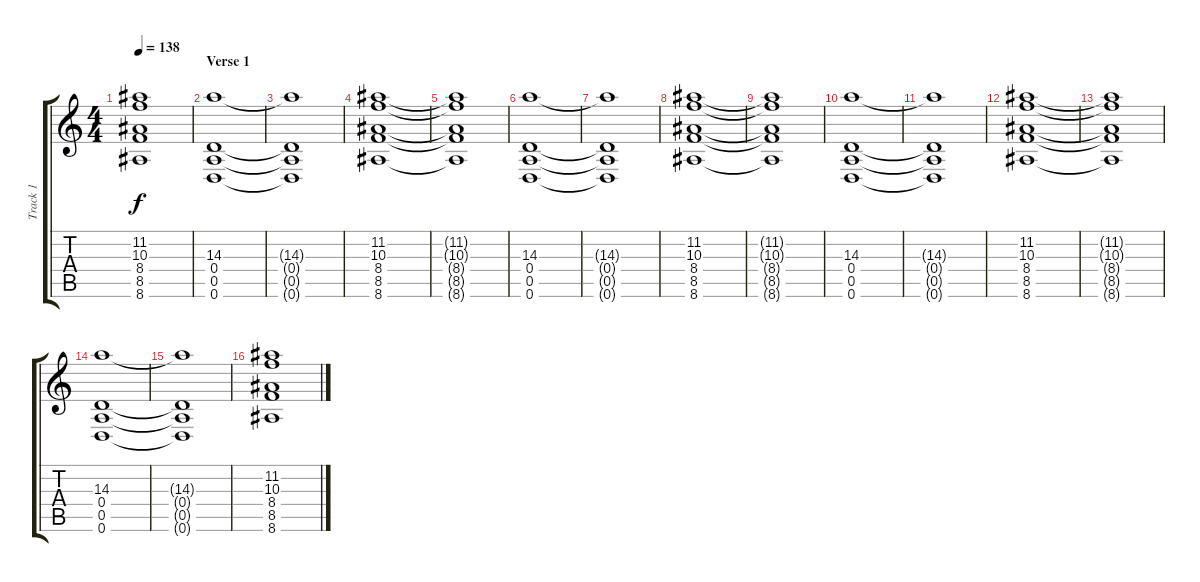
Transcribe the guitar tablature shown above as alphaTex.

\track ("Track 1" "Track 1") {instrument distortionguitar}
\staff {score tabs}
\tuning (E4 B3 G3 D3 A2 D2) {hide}
\ts (4 4)
\tempo 138
\clef g2
\ks c
(11.2{t} 10.3{t} 8.4{t} 8.5{t} 8.6{t}).1{dy f} |
\section ("" "Verse 1")
(14.3 0.4 0.5 0.6).1 |
(14.3{t} 0.4{t} 0.5{t} 0.6{t}).1 |
(11.2 10.3 8.4 8.5 8.6).1 |
(11.2{t} 10.3{t} 8.4{t} 8.5{t} 8.6{t}).1 |
(14.3 0.4 0.5 0.6).1 |
(14.3{t} 0.4{t} 0.5{t} 0.6{t}).1 |
(11.2 10.3 8.4 8.5 8.6).1 |
(11.2{t} 10.3{t} 8.4{t} 8.5{t} 8.6{t}).1 |
(14.3 0.4 0.5 0.6).1 |
(14.3{t} 0.4{t} 0.5{t} 0.6{t}).1 |
(11.2 10.3 8.4 8.5 8.6).1 |
(11.2{t} 10.3{t} 8.4{t} 8.5{t} 8.6{t}).1 |
(14.3 0.4 0.5 0.6).1 |
(14.3{t} 0.4{t} 0.5{t} 0.6{t}).1 |
(11.2 10.3 8.4 8.5 8.6).1
